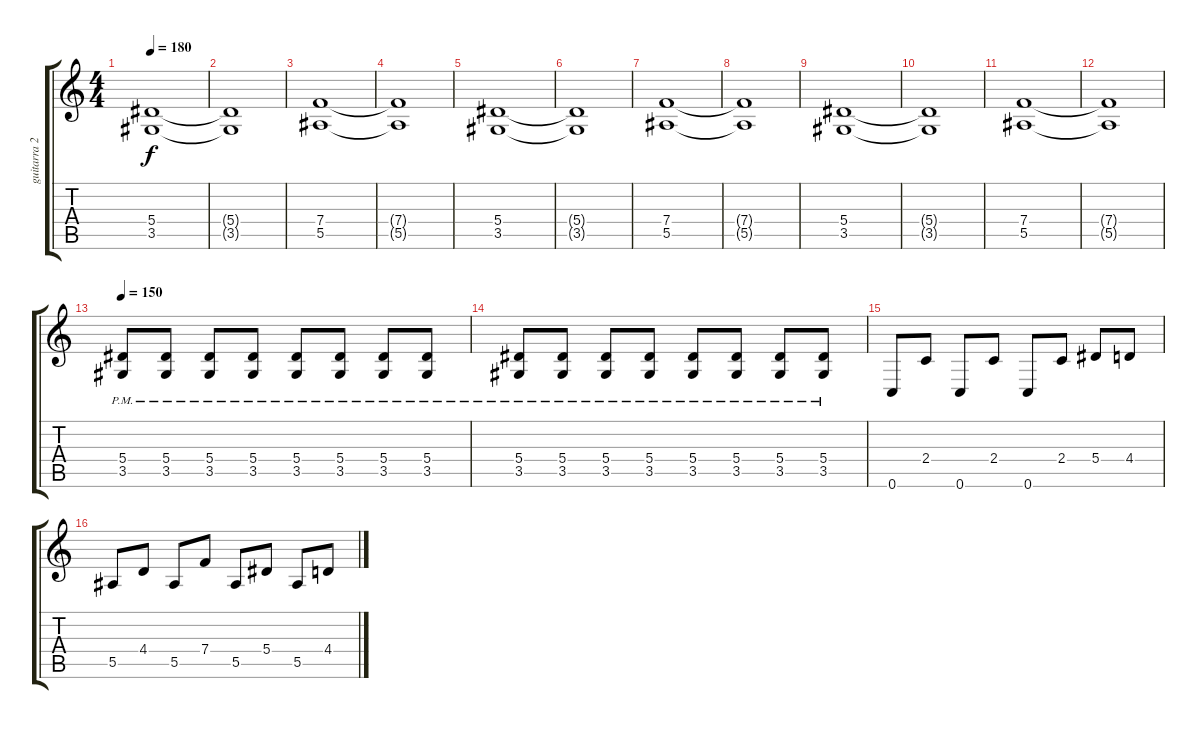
\track ("guitarra 2" "guitarra 2") {instrument distortionguitar}
\staff {score tabs}
\tuning (C4 G3 Eb3 Bb2 F2 C2) {hide}
\ts (4 4)
\tempo 180
\clef g2
\ks c
(5.4 3.5).1{dy f} |
(5.4{t} 3.5{t}).1 |
(7.4 5.5).1 |
(7.4{t} 5.5{t}).1 |
(5.4 3.5).1 |
(5.4{t} 3.5{t}).1 |
(7.4 5.5).1 |
(7.4{t} 5.5{t}).1 |
(5.4 3.5).1 |
(5.4{t} 3.5{t}).1 |
(7.4 5.5).1 |
(7.4{t} 5.5{t}).1 |
\tempo 150
(5.4{pm} 3.5).8 (5.4{pm} 3.5).8 (5.4{pm} 3.5).8 (5.4{pm} 3.5).8 (5.4{pm} 3.5).8 (5.4{pm} 3.5).8 (5.4{pm} 3.5).8 (5.4{pm} 3.5).8 |
(5.4{pm} 3.5).8 (5.4{pm} 3.5).8 (5.4{pm} 3.5).8 (5.4{pm} 3.5).8 (5.4{pm} 3.5).8 (5.4{pm} 3.5).8 (5.4{pm} 3.5).8 (5.4{pm} 3.5).8 |
0.6.8 2.4.8 0.6.8 2.4.8 0.6.8 2.4.8 5.4.8 4.4.8 |
5.5.8 4.4.8 5.5.8 7.4.8 5.5.8 5.4.8 5.5.8 4.4.8
